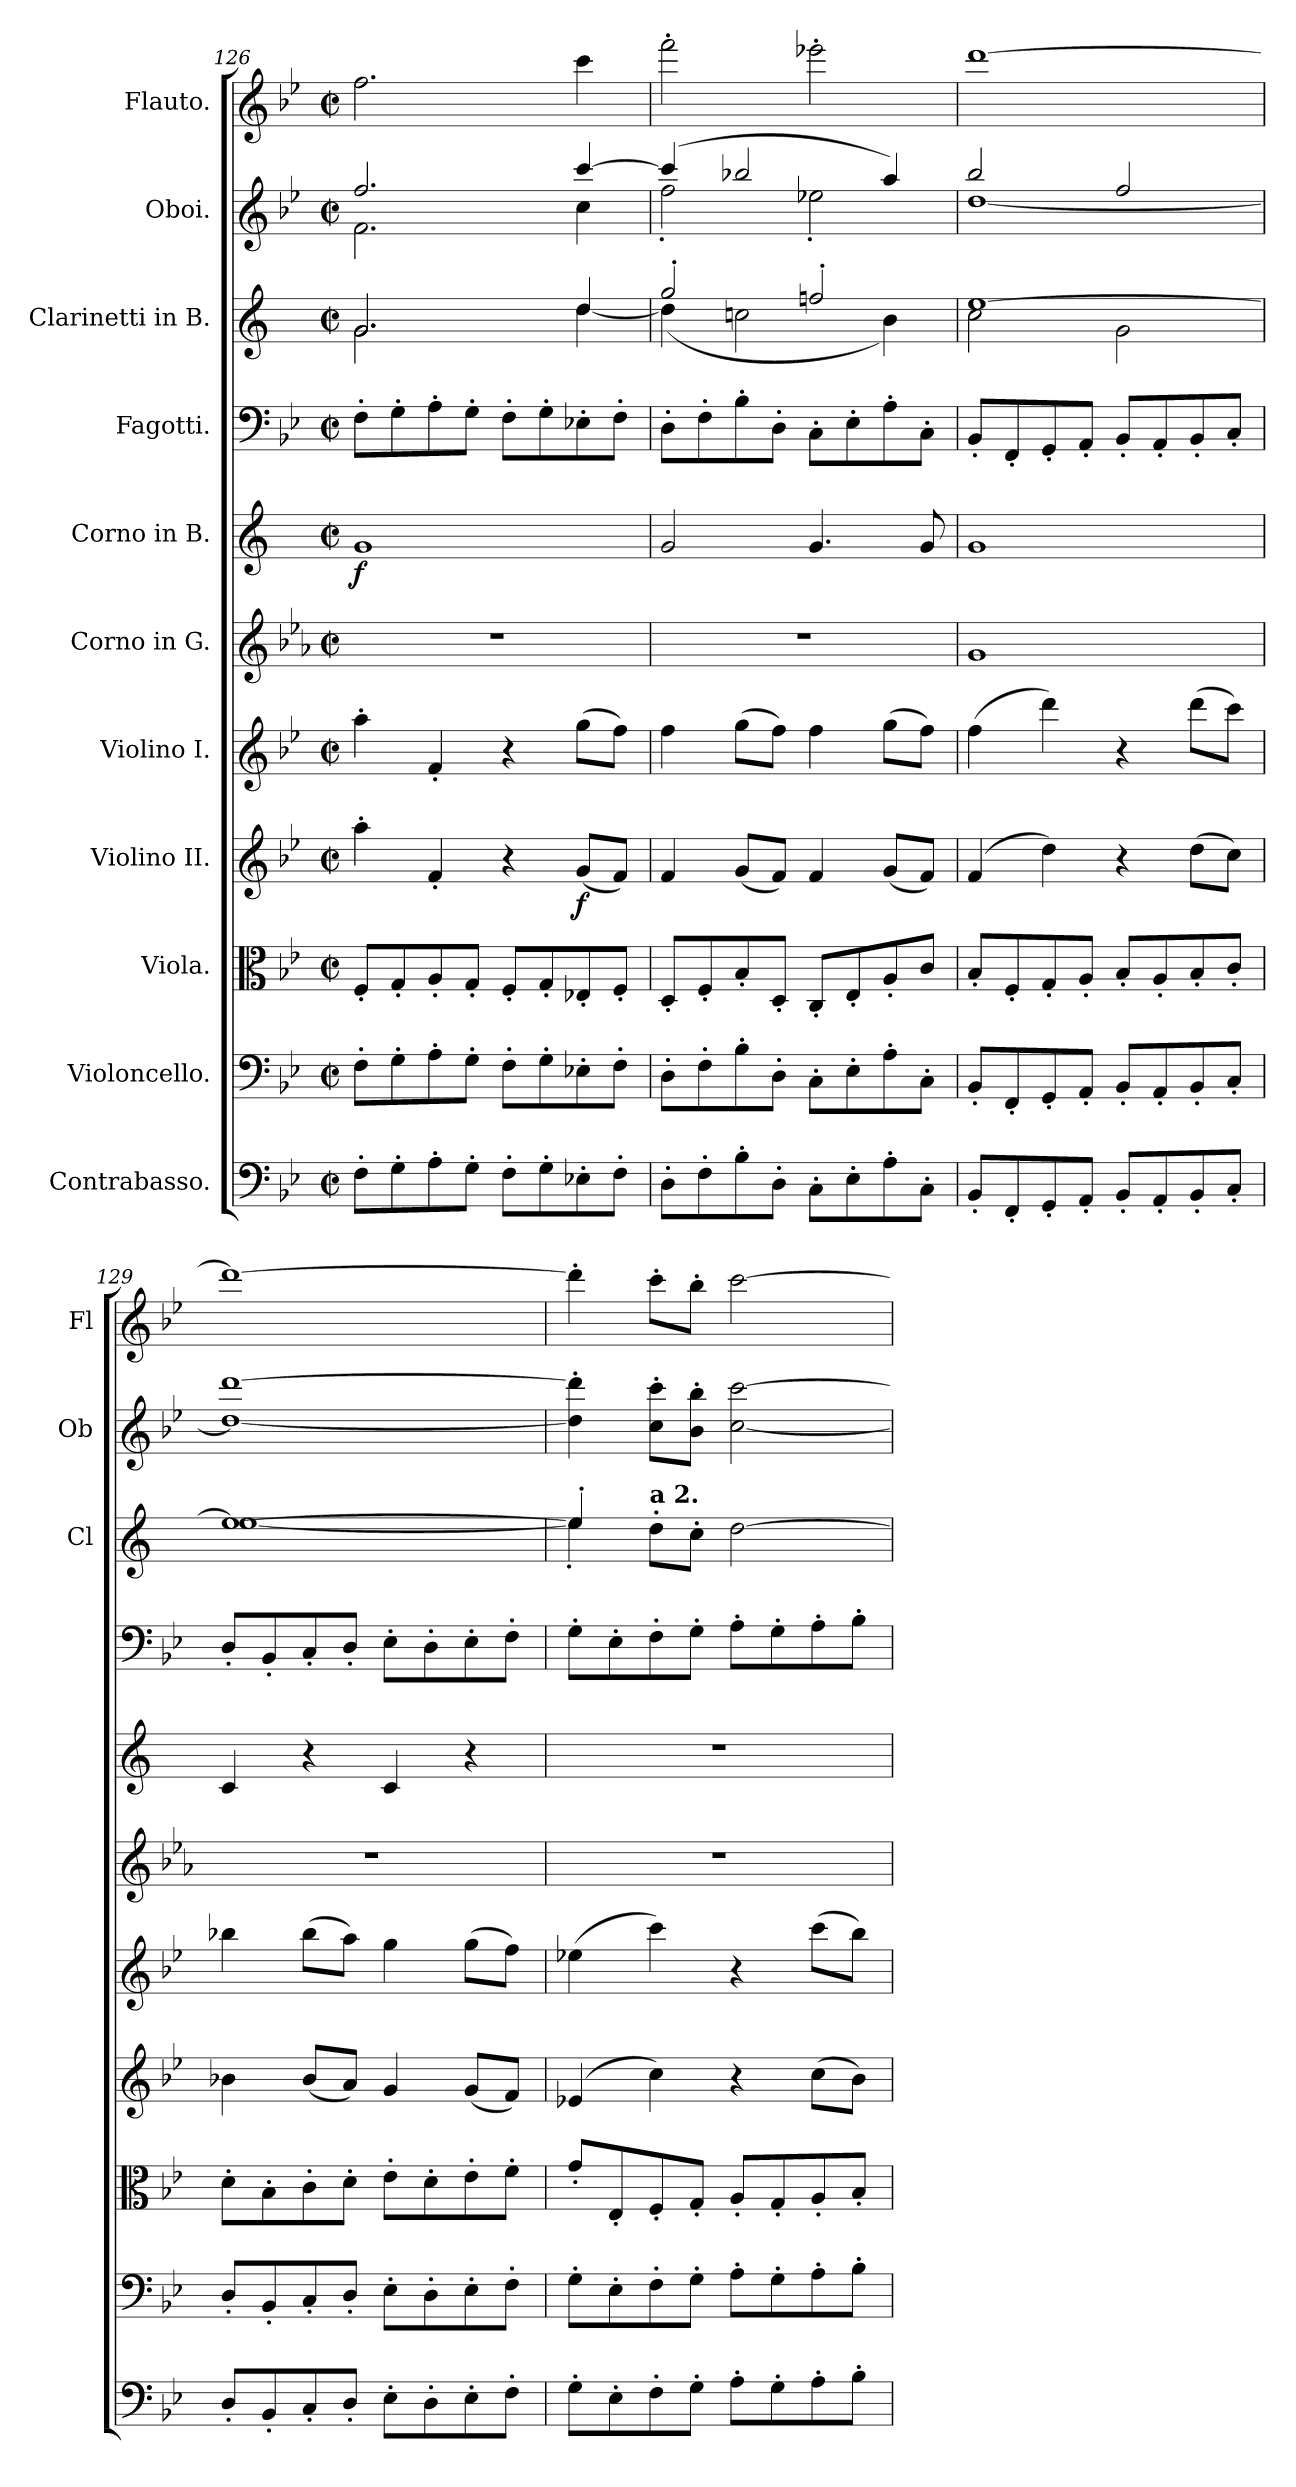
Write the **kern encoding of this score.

**kern	**kern	**kern	**kern	**dynam	**kern	**kern	**kern	**dynam	**kern	**kern	**kern	**kern
*part11	*part10	*part9	*part8	*part8	*part7	*part6	*part5	*part5	*part4	*part3	*part2	*part1
*staff11	*staff10	*staff9	*staff8	*staff8	*staff7	*staff6	*staff5	*staff5	*staff4	*staff3	*staff2	*staff1
*I"Contrabasso.	*I"Violoncello.	*I"Viola.	*I"Violino II.	*	*I"Violino I.	*I"Corno in G.	*I"Corno in B.	*	*I"Fagotti.	*I"Clarinetti in B.	*I"Oboi.	*I"Flauto.
*	*	*	*	*	*	*	*	*	*	*I'Cl	*I'Ob	*I'Fl
!!LO:LB:g=z
*clefF4	*clefF4	*clefC3	*clefG2	*	*clefG2	*clefG2	*clefG2	*	*clefF4	*clefG2	*clefG2	*clefG2
*ITrd7c12	*	*	*	*	*	*ITrd3c5	*ITrd4c7	*	*	*ITrd1c2	*	*
*k[b-e-]	*k[b-e-]	*k[b-e-]	*k[b-e-]	*	*k[b-e-]	*k[b-e-]	*k[b-]	*	*k[b-e-]	*k[b-e-]	*k[b-e-]	*k[b-e-]
*M2/2	*M2/2	*M2/2	*M2/2	*	*M2/2	*M2/2	*M2/2	*	*M2/2	*M2/2	*M2/2	*M2/2
*met(c|)	*met(c|)	*met(c|)	*met(c|)	*	*met(c|)	*met(c|)	*met(c|)	*	*met(c|)	*met(c|)	*met(c|)	*met(c|)
=126	=126	=126	=126	=126	=126	=126	=126	=126	=126	=126	=126	=126
*	*	*	*	*	*	*	*	*	*	*^	*^	*
!	!	!	!	!	!	!	!	!LO:DY:b	!	!	!	!	!	!
8FF'\L	8F'\L	8F'/L	4aa'\	.	4aa'\	1r	1c	f	8F'\L	2.f/	2.f\	2.ff/	2.f\	2.ff\
8GG'\	8G'\	8G'/	.	.	.	.	.	.	8G'\	.	.	.	.	.
8AA'\	8A'\	8A'/	4f'/	.	4f'/	.	.	.	8A'\	.	.	.	.	.
8GG'\J	8G'\J	8G'/J	.	.	.	.	.	.	8G'\J	.	.	.	.	.
8FF'\L	8F'\L	8F'/L	4r	.	4r	.	.	.	8F'\L	.	.	.	.	.
8GG'\	8G'\	8G'/	.	.	.	.	.	.	8G'\	.	.	.	.	.
!	!	!	!	!LO:DY:b	!	!	!	!	!	!	!	!	!	!
8EE-X'\	8E-X'\	8E-X'/	(<8g/L	f	(>8gg\L	.	.	.	8E-X'\	4cc/	[4cc\	[4ccc/	4cc\	4ccc\
8FF'\J	8F'\J	8F'/J	8f/J)	.	8ff\J)	.	.	.	8F'\J	.	.	.	.	.
=127	=127	=127	=127	=127	=127	=127	=127	=127	=127	=127	=127	=127	=127	=127
8DD'\L	8D'\L	8D'/L	4f/	.	4ff\	1r	2c/	.	8D'\L	2ff'/	(<4cc\]	(>4ccc/]	2ff'\	2fff'\
8FF'\	8F'\	8F'/	.	.	.	.	.	.	8F'\	.	.	.	.	.
8BB-'\	8B-'\	8B-'/	(<8g/L	.	(>8gg\L	.	.	.	8B-'\	.	2b-X\	2bb-X/	.	.
8DD'\J	8D'\J	8D'/J	8f/J)	.	8ff\J)	.	.	.	8D'\J	.	.	.	.	.
8CC'\L	8C'\L	8C'/L	4f/	.	4ff\	.	4.c/	.	8C'\L	2ee-X'/	.	.	2ee-X'\	2eee-X'\
8EE-'\	8E-'\	8E-'/	.	.	.	.	.	.	8E-'\	.	.	.	.	.
8AA'\	8A'\	8A'/	(<8g/L	.	(>8gg\L	.	.	.	8A'\	.	4a\)	4aa/)	.	.
8CC'\J	8C'\J	8c/J	8f/J)	.	8ff\J)	.	8c/	.	8C'\J	.	.	.	.	.
=128	=128	=128	=128	=128	=128	=128	=128	=128	=128	=128	=128	=128	=128	=128
8BBB-'/L	8BB-'/L	8B-'/L	(>4f/	.	(>4ff\	1d	1c	.	8BB-'/L	[1dd	2b-\	2bb-/	[1dd	[1ddd
8FFF'/	8FF'/	8F'/	.	.	.	.	.	.	8FF'/	.	.	.	.	.
8GGG'/	8GG'/	8G'/	4dd\)	.	4ddd\)	.	.	.	8GG'/	.	.	.	.	.
8AAA'/J	8AA'/J	8A'/J	.	.	.	.	.	.	8AA'/J	.	.	.	.	.
8BBB-'/L	8BB-'/L	8B-'/L	4r	.	4r	.	.	.	8BB-'/L	.	2f\	2ff/	.	.
8AAA'/	8AA'/	8A'/	.	.	.	.	.	.	8AA'/	.	.	.	.	.
8BBB-'/	8BB-'/	8B-'/	(>8dd\L	.	(>8ddd\L	.	.	.	8BB-'/	.	.	.	.	.
8CC'/J	8C'/J	8c'/J	8cc\J)	.	8ccc\J)	.	.	.	8C'/J	.	.	.	.	.
=129	=129	=129	=129	=129	=129	=129	=129	=129	=129	=129	=129	=129	=129	=129
8DD'/L	8D'/L	8d'\L	4b-X\	.	4bb-X\	1r	4F/	.	8D'/L	1dd_	[1dd	[1ddd	1dd_	1ddd_
8BBB-'/	8BB-'/	8B-'\	.	.	.	.	.	.	8BB-'/	.	.	.	.	.
8CC'/	8C'/	8c'\	(<8b-/L	.	(>8bb-\L	.	4r	.	8C'/	.	.	.	.	.
8DD'/J	8D'/J	8d'\J	8a/J)	.	8aa\J)	.	.	.	8D'/J	.	.	.	.	.
8EE-'\L	8E-'\L	8e-'\L	4g/	.	4gg\	.	4F/	.	8E-'\L	.	.	.	.	.
8DD'\	8D'\	8d'\	.	.	.	.	.	.	8D'\	.	.	.	.	.
8EE-'\	8E-'\	8e-'\	(<8g/L	.	(>8gg\L	.	4r	.	8E-'\	.	.	.	.	.
8FF'\J	8F'\J	8f'\J	8f/J)	.	8ff\J)	.	.	.	8F'\J	.	.	.	.	.
*	*	*	*	*	*	*	*	*	*	*	*	*v	*v	*
=130	=130	=130	=130	=130	=130	=130	=130	=130	=130	=130	=130	=130	=130
8GG'\L	8G'\L	8g'\L	(>4e-X/	.	(>4ee-X\	1r	1r	.	8G'\L	4dd'/]	4dd'\]	4dd\]' 4ddd\]'	4ddd'\]
8EE-'\	8E-'\	8E-'/	.	.	.	.	.	.	8E-'\	.	.	.	.
!	!	!	!	!	!	!	!	!	!	!LO:TX:a:B:t=a 2.	!	!	!
8FF'\	8F'\	8F'/	4cc\)	.	4ccc\)	.	.	.	8F'\	8cc'\L	2.ryy	8cc\' 8ccc\'L	8ccc'\L
8GG'\J	8G'\J	8G'/J	.	.	.	.	.	.	8G'\J	8b-'\J	.	8b-\' 8bb-\'J	8bb-'\J
8AA'\L	8A'\L	8A'/L	4r	.	4r	.	.	.	8A'\L	[2cc\	.	[2cc\ [2ccc\	[2ccc\
8GG'\	8G'\	8G'/	.	.	.	.	.	.	8G'\	.	.	.	.
8AA'\	8A'\	8A'/	(>8cc\L	.	(>8ccc\L	.	.	.	8A'\	.	.	.	.
8BB-'\J	8B-'\J	8B-'/J	8b-\J)	.	8bb-\J)	.	.	.	8B-'\J	.	.	.	.
*	*	*	*	*	*	*	*	*	*	*v	*v	*	*
=	=	=	=	=	=	=	=	=	=	=	=	=
*-	*-	*-	*-	*-	*-	*-	*-	*-	*-	*-	*-	*-
